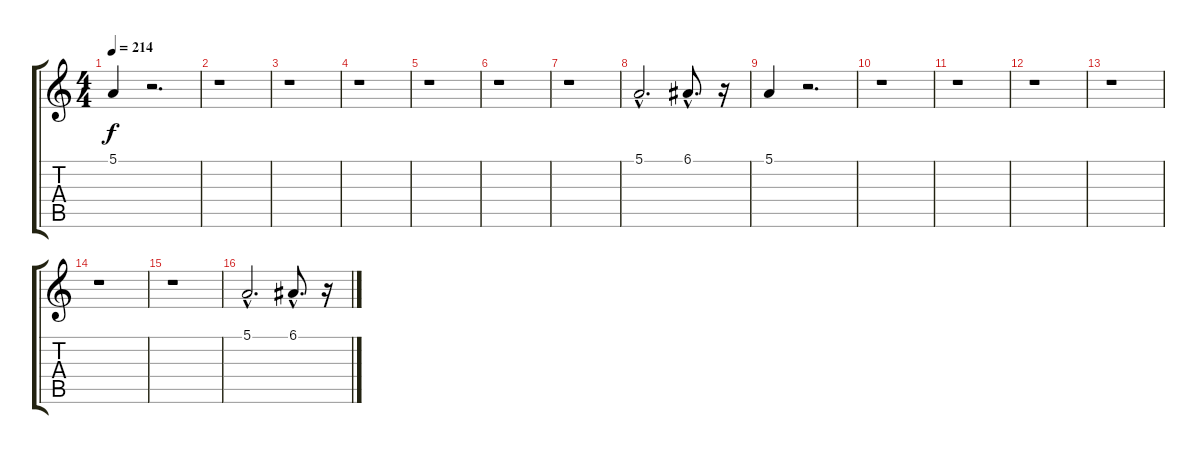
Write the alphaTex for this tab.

\track "" {instrument trumpet}
\staff {score tabs}
\tuning (E4 B3 G3 D3 A2 E2) {hide}
\ts (4 4)
\tempo 214
\clef g2
\ks c
5.1.4{dy f} r.2{d} |
r.1 |
r.1 |
r.1 |
r.1 |
r.1 |
r.1 |
5.1{hac}.2{d} 6.1{hac}.8{d} r.16 |
5.1.4 r.2{d} |
r.1 |
r.1 |
r.1 |
r.1 |
r.1 |
r.1 |
5.1{hac}.2{d} 6.1{hac}.8{d} r.16
